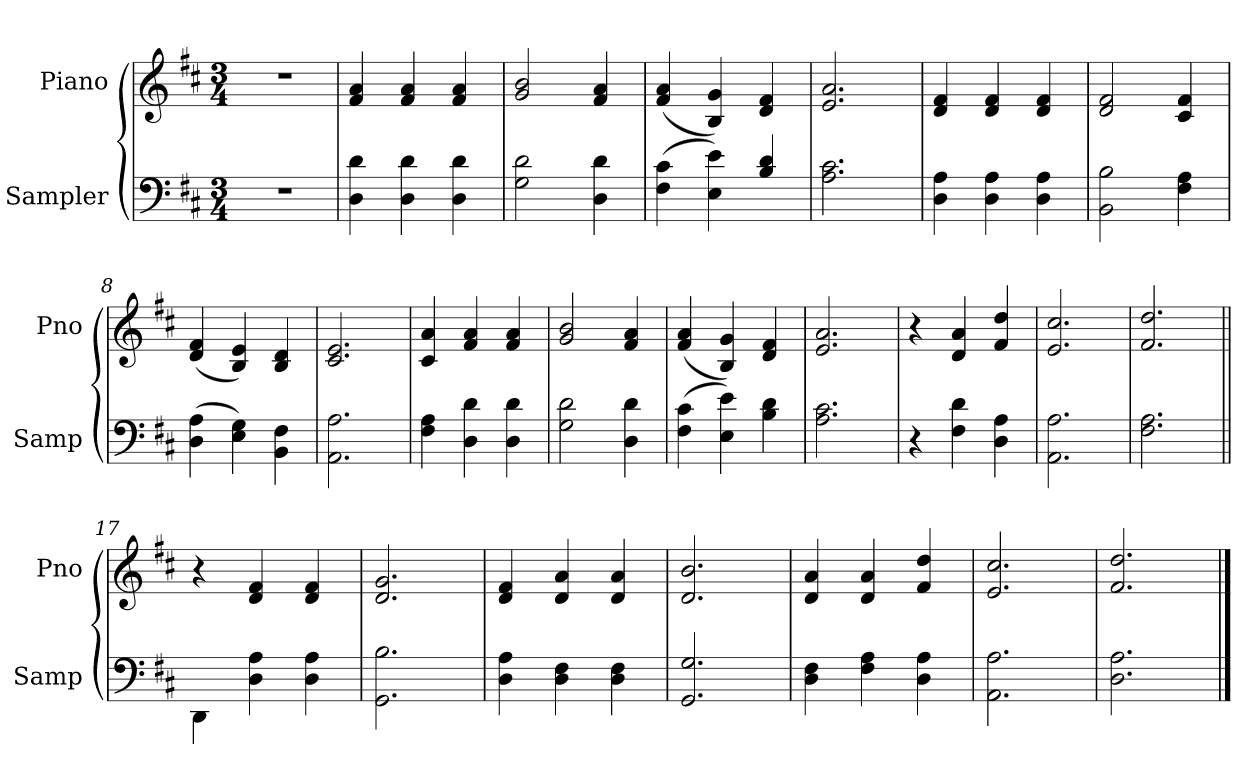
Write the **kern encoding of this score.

**kern	**kern
*part2	*part1
*staff2	*staff1
*I"Sampler	*I"Piano
*I'Samp	*I'Pno
*clefF4	*clefG2
*k[f#c#]	*k[f#c#]
*D:	*D:
*M3/4	*M3/4
=1	=1
2.r	2.r
=2	=2
4D\ 4d\	4f#/ 4a/
4D\ 4d\	4f#/ 4a/
4D\ 4d\	4f#/ 4a/
=3	=3
2G\ 2d\	2g/ 2b/
4D\ 4d\	4f#/ 4a/
=4	=4
(4F#\ 4c#\	(4f#/ 4a/
4E\ 4e\)	4B/ 4g/)
4B/ 4d/	4d/ 4f#/
=5	=5
2.A\ 2.c#\	2.e/ 2.a/
=6	=6
4D\ 4A\	4d 4f#
4D\ 4A\	4d 4f#
4D\ 4A\	4d 4f#
=7	=7
2BB\ 2B\	2d/ 2f#/
4F#\ 4A\	4c#/ 4f#/
=8	=8
(4D\ 4A\	(4d/ 4f#/
4E\ 4G\)	4B/ 4e/)
4BB\ 4F#\	4B/ 4d/
=9	=9
2.AA\ 2.A\	2.c#/ 2.e/
=10	=10
4F#\ 4A\	4c#/ 4a/
4D\ 4d\	4f#/ 4a/
4D\ 4d\	4f#/ 4a/
=11	=11
2G\ 2d\	2g/ 2b/
4D\ 4d\	4f#/ 4a/
=12	=12
(4F#\ 4c#\	(4f#/ 4a/
4E\ 4e\)	4B/ 4g/)
4B\ 4d\	4d/ 4f#/
=13	=13
2.A\ 2.c#\	2.e/ 2.a/
=14	=14
4r	4r
4F#\ 4d\	4d/ 4a/
4D\ 4A\	4f#/ 4dd/
=15	=15
2.AA\ 2.A\	2.e/ 2.cc#/
=16	=16
2.F#\ 2.A\	2.f#/ 2.dd/
=17||	=17||
4DD\	4r
4D\ 4A\	4d/ 4f#/
4D\ 4A\	4d/ 4f#/
=18	=18
2.GG\ 2.B\	2.d/ 2.g/
=19	=19
4D\ 4A\	4d/ 4f#/
4D\ 4F#\	4d/ 4a/
4D\ 4F#\	4d/ 4a/
=20	=20
2.GG/ 2.G/	2.d/ 2.b/
=21	=21
4D\ 4F#\	4d/ 4a/
4F#\ 4A\	4d/ 4a/
4D\ 4A\	4f#/ 4dd/
=22	=22
2.AA\ 2.A\	2.e/ 2.cc#/
=23	=23
2.D\ 2.A\	2.f#/ 2.dd/
==	==
*-	*-
